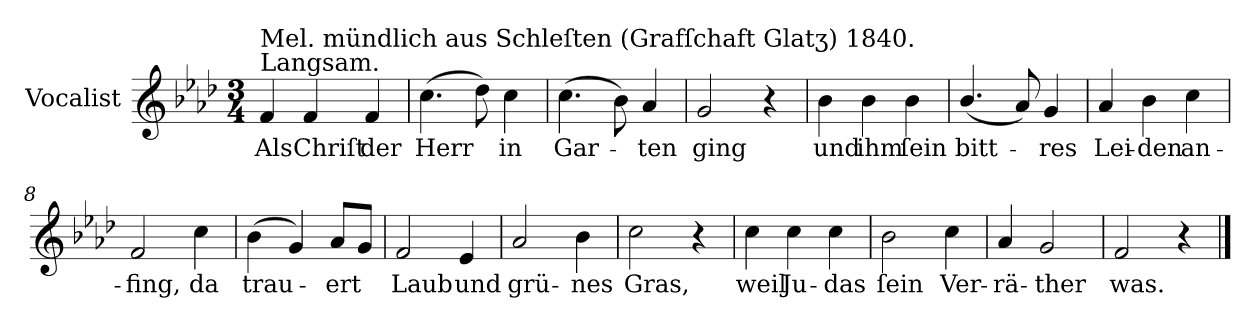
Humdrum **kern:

**kern	**text
*part1	*part1
*staff1	*staff1
*I"Vocalist	*
*k[b-e-a-d-]	*
*f:	*
*M3/4	*
=1	=1
!LO:TX:a:t=Langsam.	!
!LO:TX:a:t=Mel. mündlich aus Schleſten (Grafſchaft Glatʒ) 1840.	!
4f	Als
4f	Chriſt
4f	der
=2	=2
(4.cc	Herr
8dd-)	.
4cc	in
=3	=3
(4.cc	Gar-
8b-)	.
4a-	-ten
=4	=4
2g	ging
4r	.
=5	=5
4b-	und
4b-	ihm
4b-	ſein
=6	=6
(4.b-/	bitt-
8a-)	.
4g	-res
=7	=7
4a-	Lei-
4b-	-den
4cc	an-
=8	=8
2f	-fing,
4cc	da
=9	=9
(<4b-\	trau-
4g)	.
8a-L	-ert
8gJ	.
=10	=10
2f	Laub
4e-	und
=11	=11
2a-	grü-
4b-	-nes
=12	=12
2cc	Gras,
4r	.
=13	=13
4cc	weil
4cc	Ju-
4cc	-das
=14	=14
2b-	ſein
4cc	Ver-
=15	=15
4a-	-rä-
2g	-ther
=16	=16
2f	was.
4r	.
==	==
*-	*-
